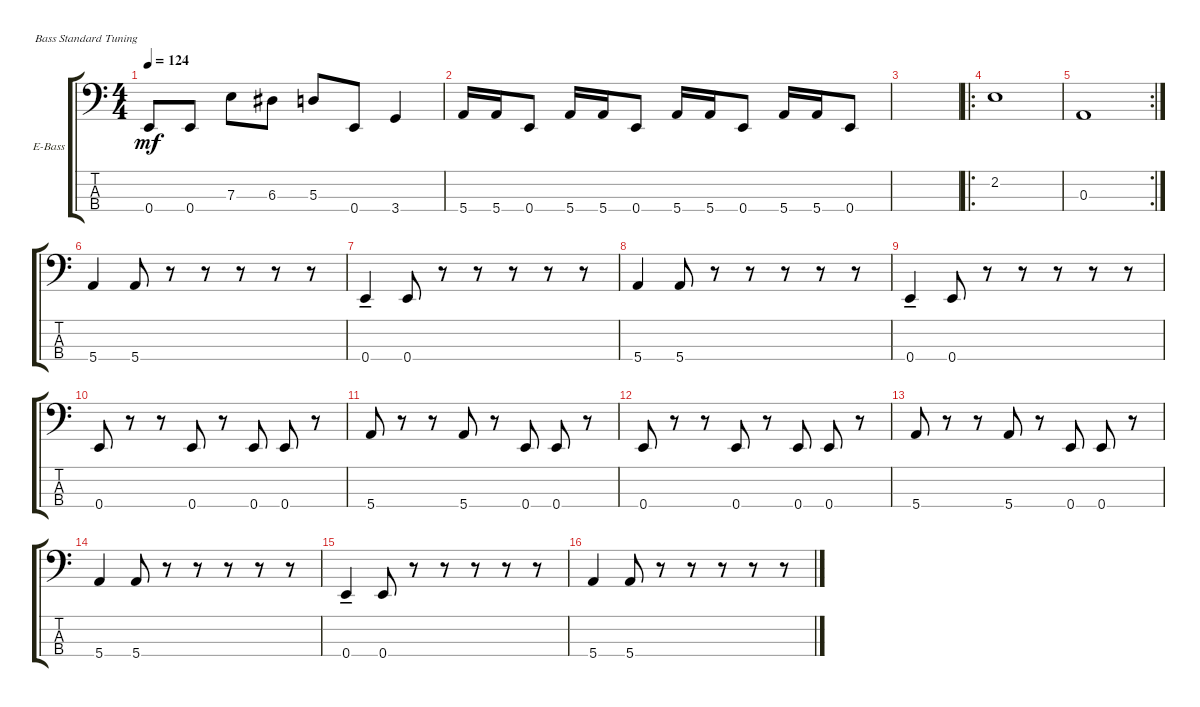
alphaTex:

\defaultSystemsLayout 4
\bracketExtendMode groupsimilarinstruments
\firstSystemTrackNameOrientation horizontal
\otherSystemsTrackNameOrientation horizontal
\track ("Electric Bass" "E-Bass") {solo instrument electricbassfinger}
\staff {score tabs}
\tuning (G2 D2 A1 E1)
\ts (4 4)
\tempo 124
\clef f4
\ks c
0.4.8{dy mf} 0.4.8 7.3.8 6.3.8 5.3.8 0.4.8 3.4.4 |
5.4.16 5.4.16 0.4.8 5.4.16 5.4.16 0.4.8 5.4.16 5.4.16 0.4.8 5.4.16 5.4.16 0.4.8 |
|
\ro
2.2.1 |
\rc 2
0.3.1 |
5.4.4 5.4.8 r.8 r.8 r.8 r.8 r.8 |
0.4{ten}.4 0.4.8 r.8 r.8 r.8 r.8 r.8 |
5.4.4 5.4.8 r.8 r.8 r.8 r.8 r.8 |
0.4{ten}.4 0.4.8 r.8 r.8 r.8 r.8 r.8 |
0.4.8 r.8 r.8 0.4.8 r.8 0.4.8 0.4.8 r.8 |
5.4.8 r.8 r.8 5.4.8 r.8 0.4.8 0.4.8 r.8 |
0.4.8 r.8 r.8 0.4.8 r.8 0.4.8 0.4.8 r.8 |
5.4.8 r.8 r.8 5.4.8 r.8 0.4.8 0.4.8 r.8 |
5.4.4 5.4.8 r.8 r.8 r.8 r.8 r.8 |
0.4{ten}.4 0.4.8 r.8 r.8 r.8 r.8 r.8 |
5.4.4 5.4.8 r.8 r.8 r.8 r.8 r.8
